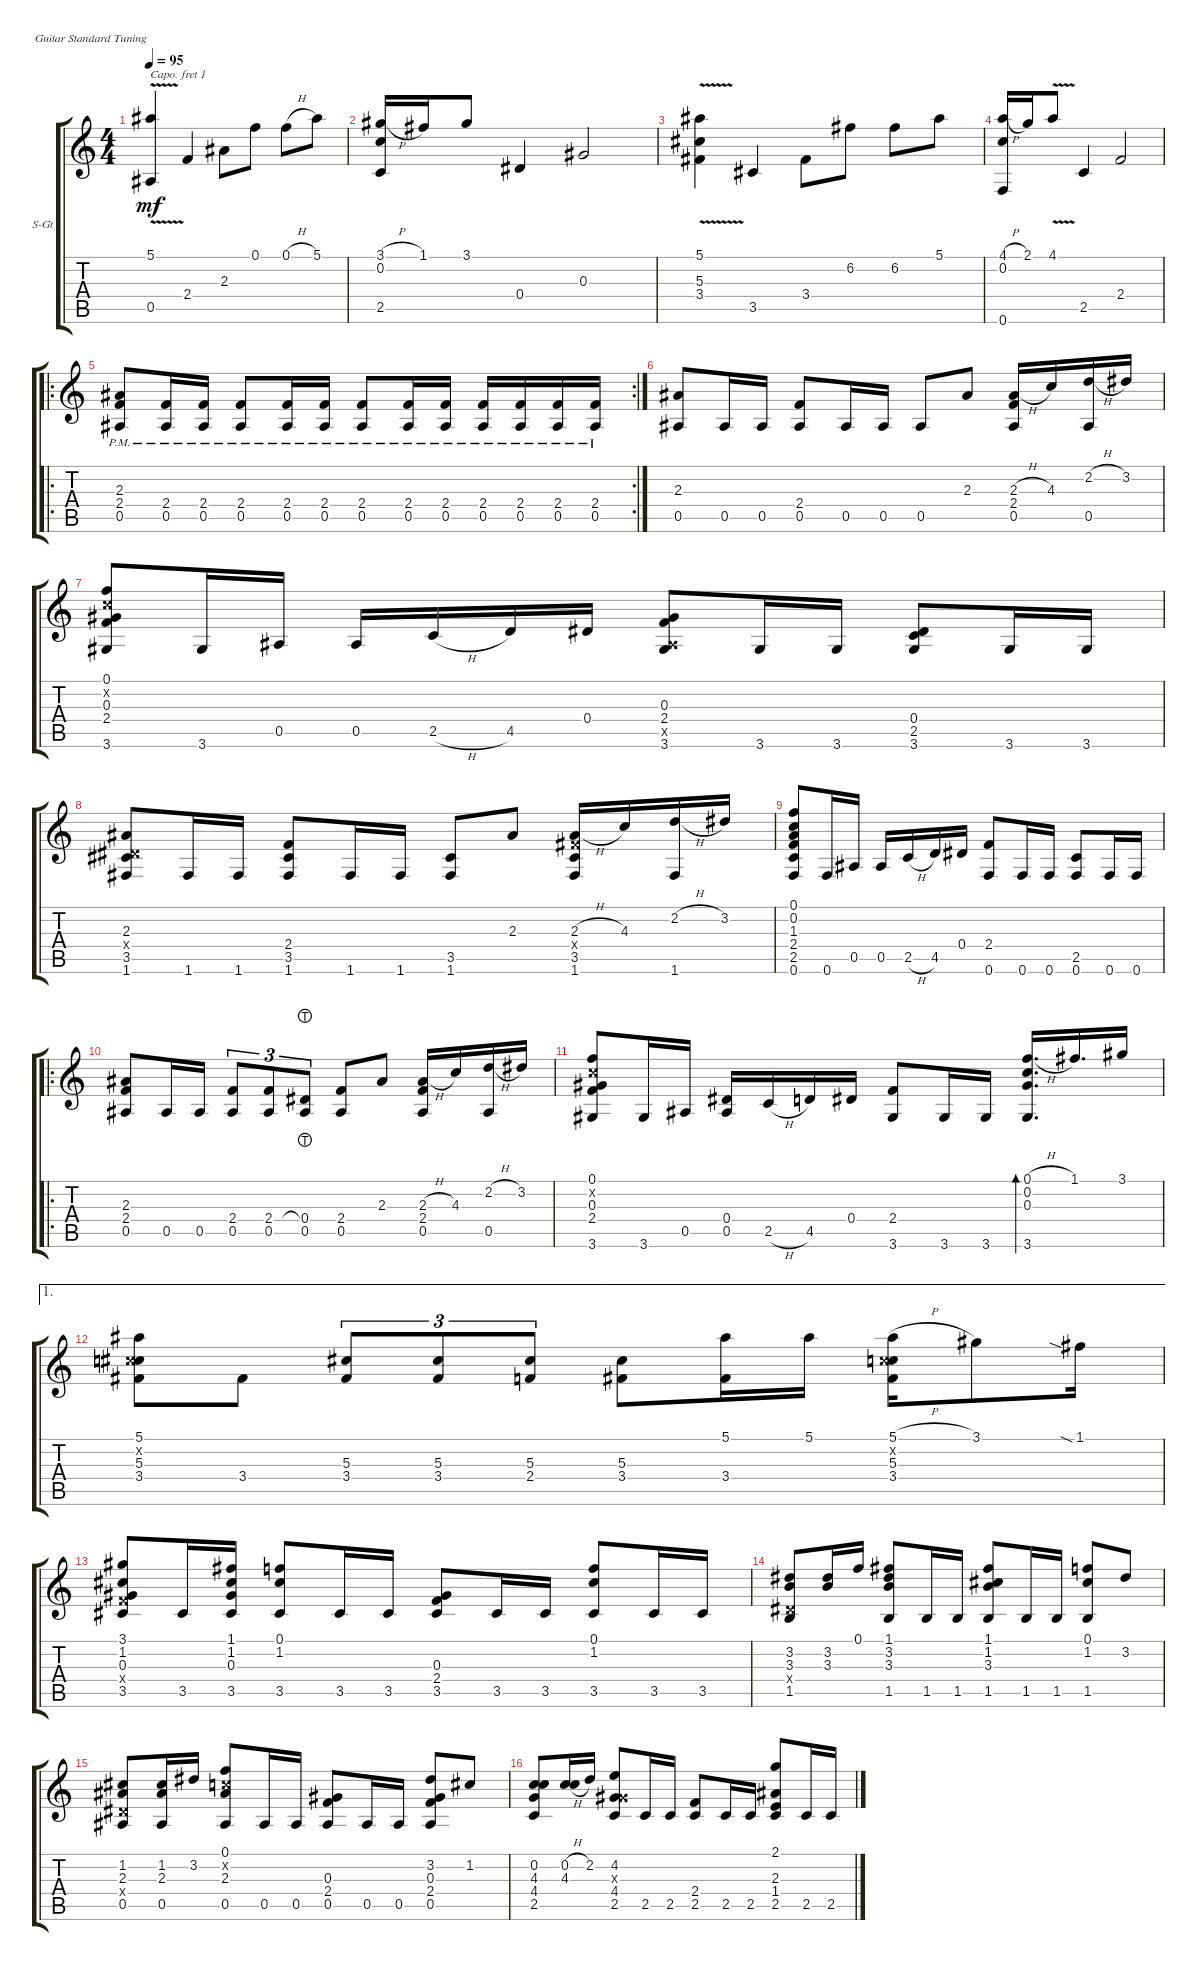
\defaultSystemsLayout 4
\bracketExtendMode groupsimilarinstruments
\firstSystemTrackNameOrientation horizontal
\otherSystemsTrackNameOrientation horizontal
\track ("Steel Guitar" "S-Gt") {instrument acousticguitarsteel}
\staff {score tabs}
\capo 1
\tuning (E4 B3 G3 D3 A2 E2)
\ts (4 4)
\tempo 95
\clef g2
\ks c
(5.1{v} 0.5).4{dy mf instrument acousticguitarsteel} 2.4.4 2.3.8 0.1.8 0.1{h}.8 5.1.8 |
(3.1{h} 0.2 2.5).16 1.1.16 3.1.8 0.4.4 0.3.2 |
(5.1{v} 5.3{v} 3.4).4 3.5.4 3.4.8 6.2.8 6.2.8 5.1.8 |
(4.1{h} 0.6 0.2).16 2.1.16 4.1{v}.8 2.5.4 2.4.2 |
\ro
\rc 2
(2.4{pm} 0.5{pm} 2.3{pm}).8 (2.4{pm} 0.5{pm}).16 (0.5{pm} 2.4{pm}).16 (2.4{pm} 0.5{pm}).8 (2.4{pm} 0.5{pm}).16 (0.5{pm} 2.4{pm}).16 (2.4{pm} 0.5{pm}).8 (2.4{pm} 0.5{pm}).16 (2.4{pm} 0.5{pm}).16 (2.4{pm} 0.5{pm}).16 (2.4{pm} 0.5{pm}).16 (2.4{pm} 0.5{pm}).16 (2.4{pm} 0.5{pm}).16 |
(2.3 0.5).8 0.5.16 0.5.16 (2.4 0.5).8 0.5.16 0.5.16 0.5.8 2.3.8 (0.5 2.3{h} 2.4).16 4.3.16 (2.2{h} 0.5).16 3.2.16 |
(3.6 0.1 0.2{x} 0.3 2.4).8 3.6.16 0.5.16 0.5.16 2.5{h}.16 4.5.16 0.4.16 (3.6 0.3 2.4 0.5{x}).8 3.6.16 3.6.16 (3.6 2.5 0.4).8 3.6.16 3.6.16 |
(1.6 0.4{x} 2.3 3.5).8 1.6.16 1.6.16 (1.6 3.5 2.4).8 1.6.16 1.6.16 (1.6 3.5).8 2.3.8 (2.3{h} 3.4{x} 3.5 1.6).16 4.3.16 (2.2{h} 1.6).16 3.2.16 |
(0.6 2.5 0.2 0.1 1.3 2.4).8 0.6.16 0.5.16 0.5.16 2.5{h}.16 4.5.16 0.4.16 (2.4 0.6).8 0.6.16 0.6.16 (2.5 0.6).8 0.6.16 0.6.16 |
\ro
(2.3 0.5 2.4).8 0.5.16 0.5.16 (2.4 0.5).8{tu (3 2)} (0.5 2.4).8{tu (3 2)} (0.5 0.4{lht}).8{tu (3 2)} (0.5 2.4).8 2.3.8 (0.5 2.3{h} 2.4).16 4.3.16 (2.2{h} 0.5).16 3.2.16 |
(0.1 3.6 0.3 2.4 0.2{x}).8 3.6.16 0.5.16 (0.4 0.5).16 2.5{h}.16 4.5.16 0.4.16 (2.4 3.6).8 3.6.16 3.6.16 (3.6 0.1{h} 0.2 0.3).16{d bd 60} 1.1.16{d} 3.1.16 |
\ae 1
(5.1 5.3 3.4 0.2{x}).8 3.4.8 (3.4 5.3).8{tu (3 2)} (3.4 5.3).8{tu (3 2)} (2.4 5.3).8{tu (3 2)} (3.4 5.3).8 (5.1 3.4).16 5.1.16 (5.1{h} 3.4 5.3 0.2{x}).16 3.1.8 1.1{sia}.16 |
(3.1 3.5 2.4{x} 0.3 1.2).8 3.5.16 (3.5 1.1 1.2 0.3).16 (0.1 3.5 1.2).8 3.5.16 3.5.16 (0.3 3.5 2.4).8 3.5.16 3.5.16 (0.1 1.2 3.5).8 3.5.16 3.5.16 |
(1.5 3.2 3.3 0.4{x}).8 (3.2 3.3).16 0.1.16 (1.1 1.5 3.2 3.3).8 1.5.16 1.5.16 (1.1 1.2 1.5 3.3).8 1.5.16 1.5.16 (0.1 1.5 1.2).8 3.2.8 |
(0.5 1.2 2.3 0.4{x}).8 (0.5 2.3 1.2).16 3.2.16 (0.1 0.5 0.2{x} 2.3).8 0.5.16 0.5.16 (0.3 2.4 0.5).8 0.5.16 0.5.16 (3.2 0.5 0.3 2.4).8 1.2.8 |
(2.5 0.2 4.4 4.3).8 (0.2{h} 4.3).16 2.2.16 (4.2 2.5 4.4 0.3{x}).8 2.5.16 2.5.16 (2.4 2.5).8 2.5.16 2.5.16 (1.4 2.5 2.1 2.3).8 2.5.16 2.5.16
